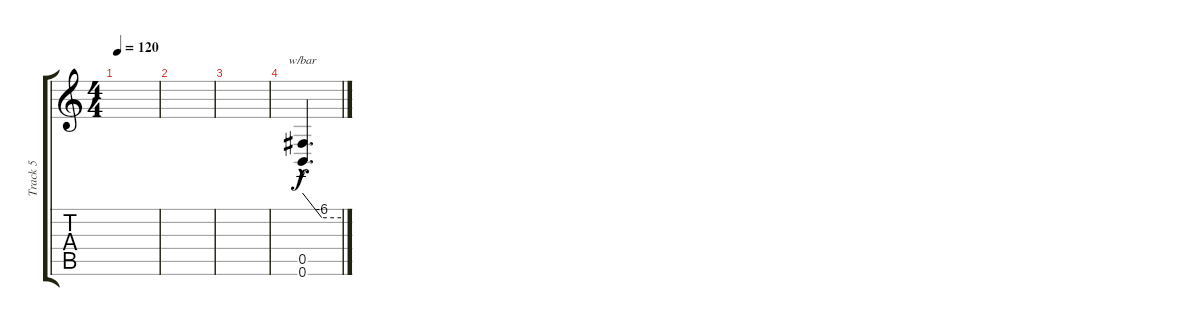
\track ("Track 5" "Track 5") {instrument distortionguitar}
\staff {score tabs}
\tuning (Db4 Ab3 E3 B2 Gb2 B1) {hide}
\ts (4 4)
\tempo 120
\clef g2
\ks c
|
|
|
(0.5{hac} 0.6{hac}).4{d tbe (custom default 0 0 30 -24 60 -24) volume 16 instrument lead8bassandlead}
